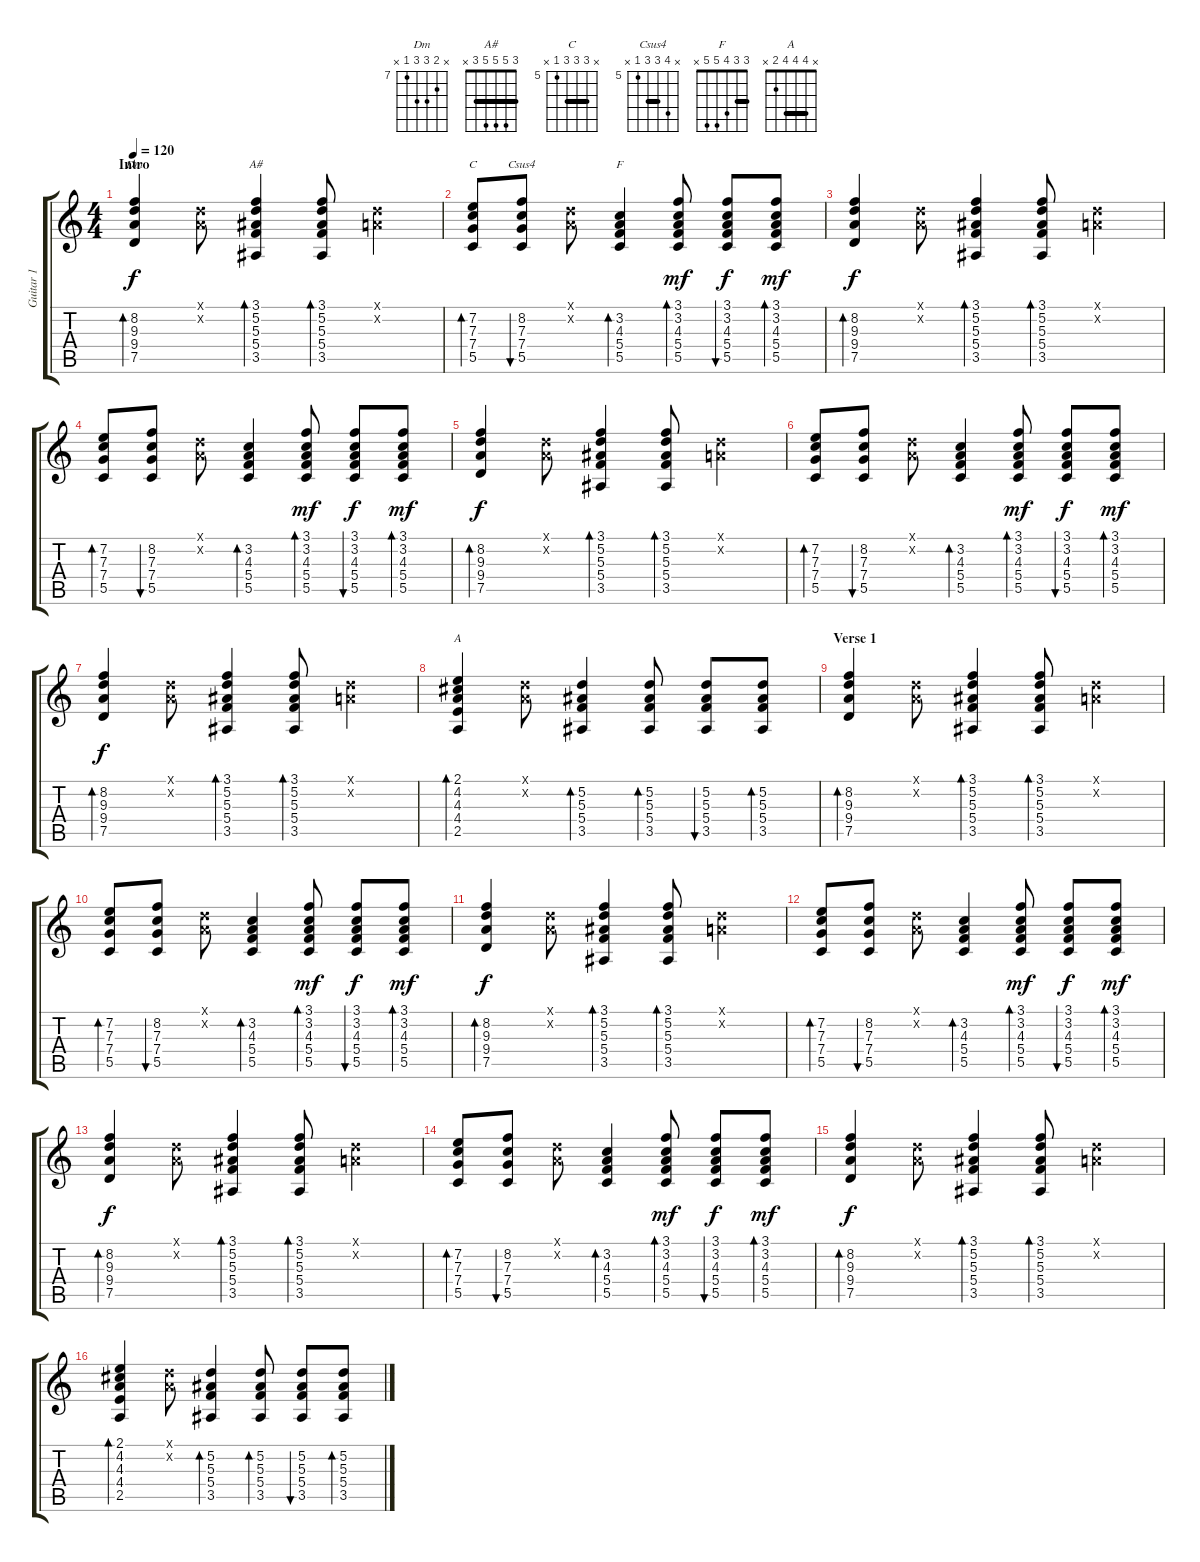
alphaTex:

\track ("Guitar 1" "Guitar 1") {instrument acousticguitarsteel}
\staff {score tabs}
\tuning (D4 A3 F3 C3 G2 D2) {hide}
\chord ("Dm" x 8 9 9 7 x) {firstfret 7}
\chord ("A#" 3 5 5 5 3 x) {barre 3}
\chord ("C" x 7 7 7 5 x) {firstfret 5 barre 7}
\chord ("Csus4" x 8 7 7 5 x) {firstfret 5 barre 7}
\chord ("F" 3 3 4 5 5 x) {barre 3}
\chord ("A" x 4 4 4 2 x) {barre 4}
\ts (4 4)
\section ("" "Intro")
\tempo 120
\clef g2
\ks c
(8.2 9.3 9.4 7.5).4{bd 30 ch "Dm" dy f instrument acousticguitarsteel} (0.1{x} 0.2{x}).8 (3.1 5.2 5.3 5.4 3.5).4{bd 30 ch "A#"} (3.1 5.2 5.3 5.4 3.5).8{bd 30} (0.1{x} 0.2{x}).4 |
(7.2 7.3 7.4 5.5).8{bd 30 ch "C"} (8.2 7.3 7.4 5.5).8{bu 30 ch "Csus4"} (0.1{x} 0.2{x}).8 (3.2 4.3 5.4 5.5).4{bd 30 ch "F"} (3.1 3.2 4.3 5.4 5.5).8{bd 30 dy mf} (3.1 3.2 4.3 5.4 5.5).8{bu 30 dy f} (3.1 3.2 4.3 5.4 5.5).8{bd 30 dy mf} |
(8.2 9.3 9.4 7.5).4{bd 30 dy f} (0.1{x} 0.2{x}).8 (3.1 5.2 5.3 5.4 3.5).4{bd 30} (3.1 5.2 5.3 5.4 3.5).8{bd 30} (0.1{x} 0.2{x}).4 |
(7.2 7.3 7.4 5.5).8{bd 30} (8.2 7.3 7.4 5.5).8{bu 30} (0.1{x} 0.2{x}).8 (3.2 4.3 5.4 5.5).4{bd 30} (3.1 3.2 4.3 5.4 5.5).8{bd 30 dy mf} (3.1 3.2 4.3 5.4 5.5).8{bu 30 dy f} (3.1 3.2 4.3 5.4 5.5).8{bd 30 dy mf} |
(8.2 9.3 9.4 7.5).4{bd 30 dy f} (0.1{x} 0.2{x}).8 (3.1 5.2 5.3 5.4 3.5).4{bd 30} (3.1 5.2 5.3 5.4 3.5).8{bd 30} (0.1{x} 0.2{x}).4 |
(7.2 7.3 7.4 5.5).8{bd 30} (8.2 7.3 7.4 5.5).8{bu 30} (0.1{x} 0.2{x}).8 (3.2 4.3 5.4 5.5).4{bd 30} (3.1 3.2 4.3 5.4 5.5).8{bd 30 dy mf} (3.1 3.2 4.3 5.4 5.5).8{bu 30 dy f} (3.1 3.2 4.3 5.4 5.5).8{bd 30 dy mf} |
(8.2 9.3 9.4 7.5).4{bd 30 dy f} (0.1{x} 0.2{x}).8 (3.1 5.2 5.3 5.4 3.5).4{bd 30} (3.1 5.2 5.3 5.4 3.5).8{bd 30} (0.1{x} 0.2{x}).4 |
(2.1 4.2 4.3 4.4 2.5).4{bd 30 ch "A"} (0.1{x} 0.2{x}).8 (5.2 5.3 5.4 3.5).4{bd 30} (5.2 5.3 5.4 3.5).8{bd 30} (5.2 5.3 5.4 3.5).8{bu 30} (5.2 5.3 5.4 3.5).8{bd 30} |
\section ("" "Verse 1")
(8.2 9.3 9.4 7.5).4{bd 30} (0.1{x} 0.2{x}).8 (3.1 5.2 5.3 5.4 3.5).4{bd 30} (3.1 5.2 5.3 5.4 3.5).8{bd 30} (0.1{x} 0.2{x}).4 |
(7.2 7.3 7.4 5.5).8{bd 30} (8.2 7.3 7.4 5.5).8{bu 30} (0.1{x} 0.2{x}).8 (3.2 4.3 5.4 5.5).4{bd 30} (3.1 3.2 4.3 5.4 5.5).8{bd 30 dy mf} (3.1 3.2 4.3 5.4 5.5).8{bu 30 dy f} (3.1 3.2 4.3 5.4 5.5).8{bd 30 dy mf} |
(8.2 9.3 9.4 7.5).4{bd 30 dy f} (0.1{x} 0.2{x}).8 (3.1 5.2 5.3 5.4 3.5).4{bd 30} (3.1 5.2 5.3 5.4 3.5).8{bd 30} (0.1{x} 0.2{x}).4 |
(7.2 7.3 7.4 5.5).8{bd 30} (8.2 7.3 7.4 5.5).8{bu 30} (0.1{x} 0.2{x}).8 (3.2 4.3 5.4 5.5).4{bd 30} (3.1 3.2 4.3 5.4 5.5).8{bd 30 dy mf} (3.1 3.2 4.3 5.4 5.5).8{bu 30 dy f} (3.1 3.2 4.3 5.4 5.5).8{bd 30 dy mf} |
(8.2 9.3 9.4 7.5).4{bd 30 dy f} (0.1{x} 0.2{x}).8 (3.1 5.2 5.3 5.4 3.5).4{bd 30} (3.1 5.2 5.3 5.4 3.5).8{bd 30} (0.1{x} 0.2{x}).4 |
(7.2 7.3 7.4 5.5).8{bd 30} (8.2 7.3 7.4 5.5).8{bu 30} (0.1{x} 0.2{x}).8 (3.2 4.3 5.4 5.5).4{bd 30} (3.1 3.2 4.3 5.4 5.5).8{bd 30 dy mf} (3.1 3.2 4.3 5.4 5.5).8{bu 30 dy f} (3.1 3.2 4.3 5.4 5.5).8{bd 30 dy mf} |
(8.2 9.3 9.4 7.5).4{bd 30 dy f} (0.1{x} 0.2{x}).8 (3.1 5.2 5.3 5.4 3.5).4{bd 30} (3.1 5.2 5.3 5.4 3.5).8{bd 30} (0.1{x} 0.2{x}).4 |
(2.1 4.2 4.3 4.4 2.5).4{bd 30} (0.1{x} 0.2{x}).8 (5.2 5.3 5.4 3.5).4{bd 30} (5.2 5.3 5.4 3.5).8{bd 30} (5.2 5.3 5.4 3.5).8{bu 30} (5.2 5.3 5.4 3.5).8{bd 30}
